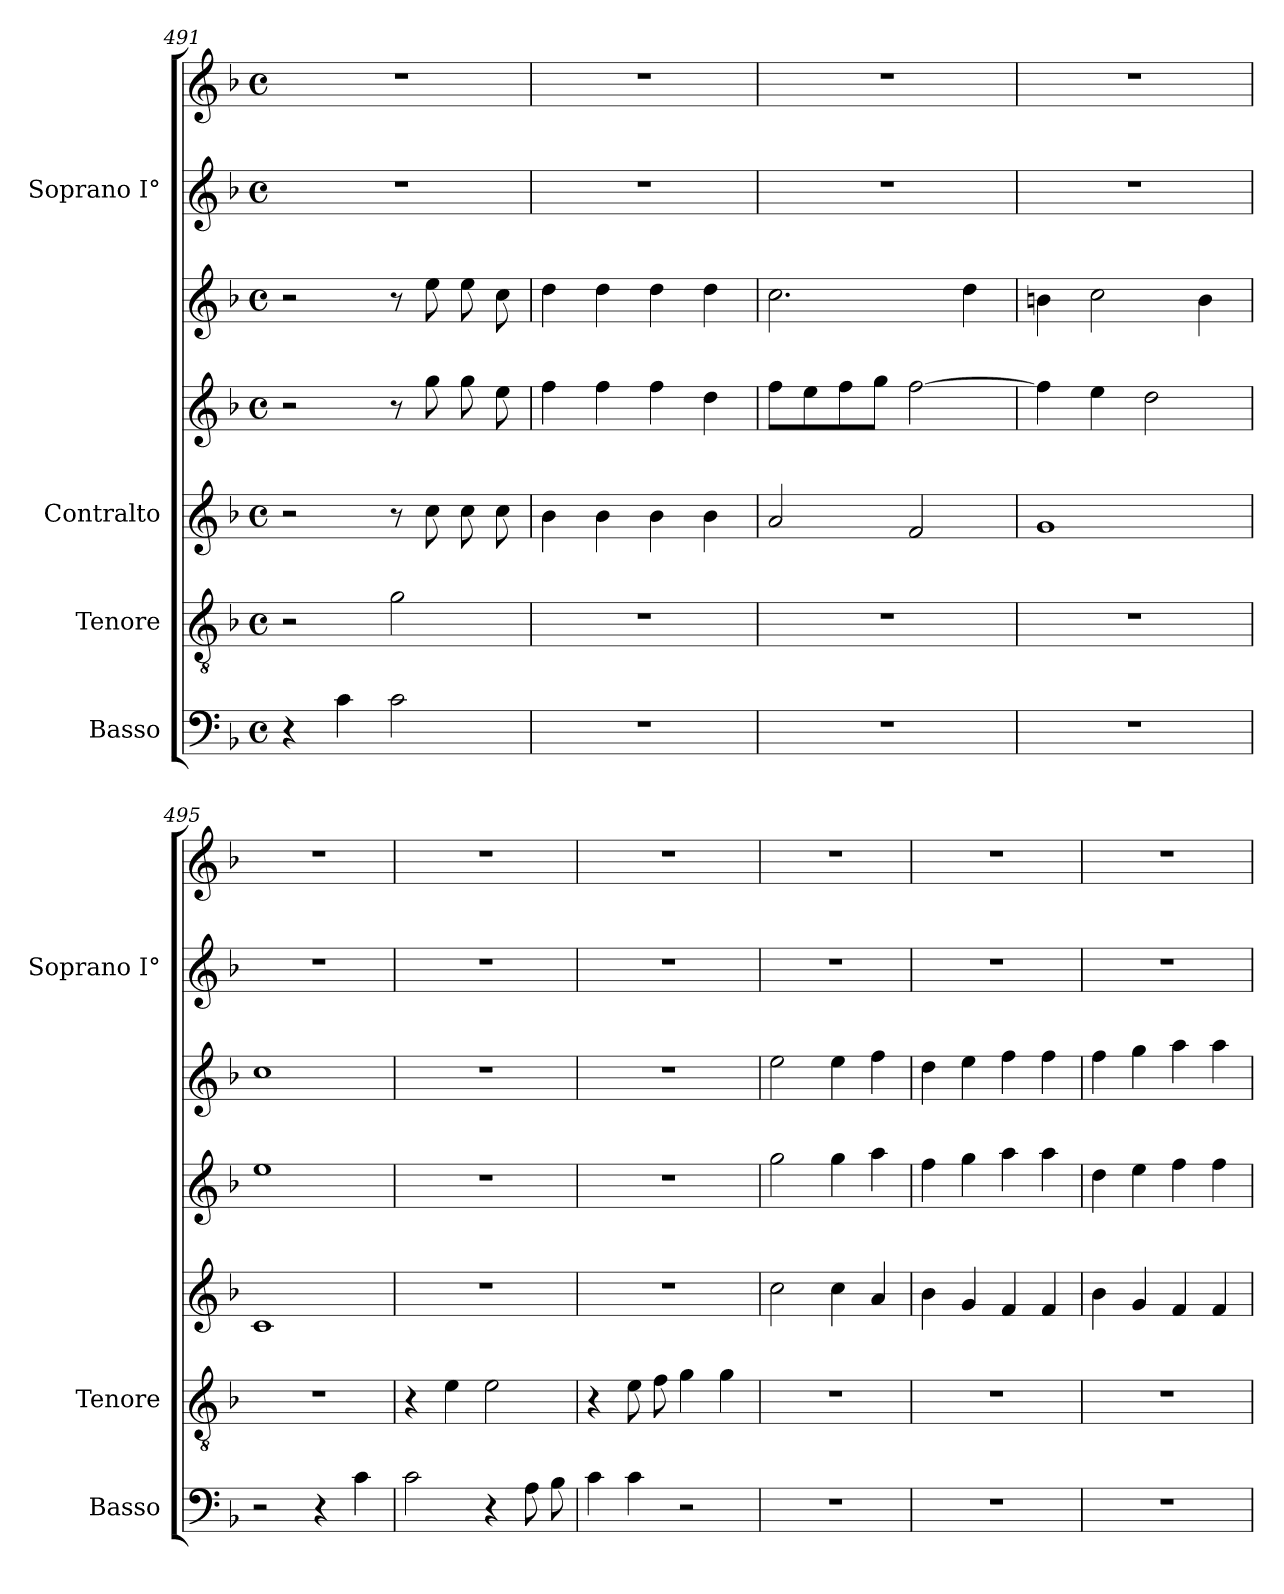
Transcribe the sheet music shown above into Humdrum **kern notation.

**kern	**kern	**kern	**kern	**kern	**kern	**kern
*part6	*part5	*part4	*part3	*part2	*part1	*part1
*staff7	*staff6	*staff5	*staff4	*staff3	*staff2	*staff1
*I"Basso	*I"Tenore	*I"Contralto	*	*	*I"Soprano I°	*
*I'Basso	*I'Tenore	*	*	*	*I'Soprano I°	*
!!LO:LB:g=z
*clefF4	*clefGv2	*clefG2	*clefG2	*clefG2	*clefG2	*clefG2
*k[b-]	*k[b-]	*k[b-]	*k[b-]	*k[b-]	*k[b-]	*k[b-]
*F:	*F:	*F:	*F:	*F:	*F:	*F:
*M4/4	*M4/4	*M4/4	*M4/4	*M4/4	*M4/4	*M4/4
*met(c)	*met(c)	*met(c)	*met(c)	*met(c)	*met(c)	*met(c)
=491	=491	=491	=491	=491	=491	=491
4r	2r	2r	2r	2r	1r	1r
4c\	.	.	.	.	.	.
2c\	2g\	8r	8r	8r	.	.
.	.	8cc\	8gg\	8ee\	.	.
.	.	8cc\	8gg\	8ee\	.	.
.	.	8cc\	8ee\	8cc\	.	.
=492	=492	=492	=492	=492	=492	=492
1r	1r	4b-\	4ff\	4dd\	1r	1r
.	.	4b-\	4ff\	4dd\	.	.
.	.	4b-\	4ff\	4dd\	.	.
.	.	4b-\	4dd\	4dd\	.	.
=493	=493	=493	=493	=493	=493	=493
1r	1r	2a/	8ff\L	2.cc\	1r	1r
.	.	.	8ee\	.	.	.
.	.	.	8ff\	.	.	.
.	.	.	8gg\J	.	.	.
.	.	2f/	[>2ff\	.	.	.
.	.	.	.	4dd\	.	.
=494	=494	=494	=494	=494	=494	=494
1r	1r	1g	4ff\]	4bn\	1r	1r
.	.	.	4ee\	2cc\	.	.
.	.	.	2dd\	.	.	.
.	.	.	.	4b\	.	.
=495	=495	=495	=495	=495	=495	=495
2r	1r	1c	1ee	1cc	1r	1r
4r	.	.	.	.	.	.
4c\	.	.	.	.	.	.
=496	=496	=496	=496	=496	=496	=496
2c\	4r	1r	1r	1r	1r	1r
.	4e\	.	.	.	.	.
4r	2e\	.	.	.	.	.
8A\	.	.	.	.	.	.
8B-\	.	.	.	.	.	.
!!LO:PB:g=z
=497	=497	=497	=497	=497	=497	=497
4c\	4r	1r	1r	1r	1r	1r
4c\	8e\	.	.	.	.	.
.	8f\	.	.	.	.	.
2r	4g\	.	.	.	.	.
.	4g\	.	.	.	.	.
=498	=498	=498	=498	=498	=498	=498
1r	1r	2cc\	2gg\	2ee\	1r	1r
.	.	4cc\	4gg\	4ee\	.	.
.	.	4a/	4aa\	4ff\	.	.
=499	=499	=499	=499	=499	=499	=499
1r	1r	4b-\	4ff\	4dd\	1r	1r
.	.	4g/	4gg\	4ee\	.	.
.	.	4f/	4aa\	4ff\	.	.
.	.	4f/	4aa\	4ff\	.	.
=500	=500	=500	=500	=500	=500	=500
1r	1r	4b-\	4dd\	4ff\	1r	1r
.	.	4g/	4ee\	4gg\	.	.
.	.	4f/	4ff\	4aa\	.	.
.	.	4f/	4ff\	4aa\	.	.
=	=	=	=	=	=	=
*-	*-	*-	*-	*-	*-	*-
